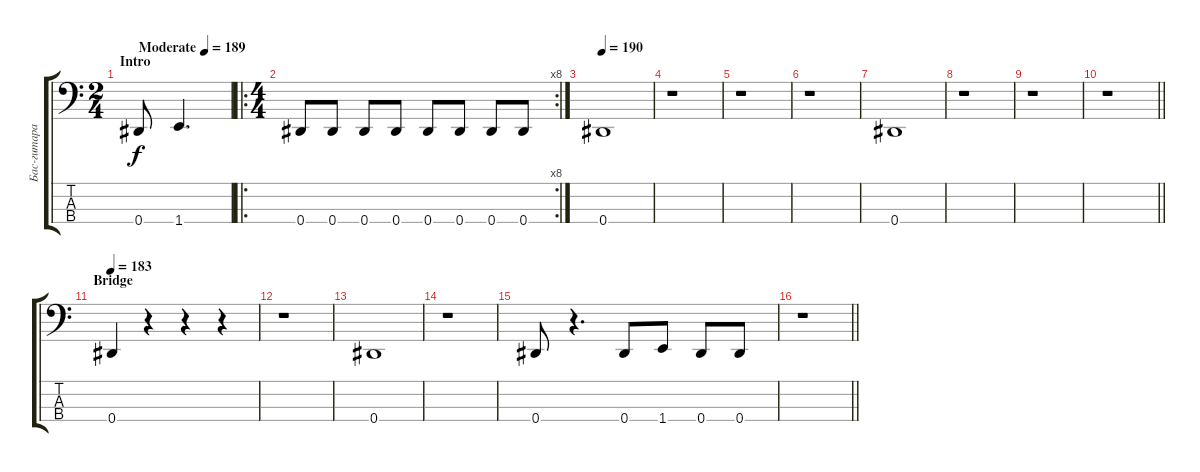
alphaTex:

\track ("Бас-гитара Araya" "Бас-гитара") {instrument electricbasspick}
\staff {score tabs}
\tuning (Gb2 Db2 Ab1 Eb1) {hide}
\ts (2 4)
\section ("" "Intro")
\tempo (189 "Moderate")
\clef f4
\ks c
0.4.8{dy f instrument electricbasspick} 1.4.4{d} |
\ro
\rc 8
\ts (4 4)
0.4.8 0.4.8 0.4.8 0.4.8 0.4.8 0.4.8 0.4.8 0.4.8 |
\tempo 190
0.4.1 |
r.1 |
r.1 |
r.1 |
0.4.1 |
r.1 |
r.1 |
\barLineRight lightlight
r.1 |
\section ("" "Bridge")
\tempo 183
0.4.4 r.4 r.4 r.4 |
r.1 |
0.4.1 |
r.1 |
0.4.8 r.4{d} 0.4.8 1.4.8 0.4.8 0.4.8 |
\barLineRight lightlight
r.1
